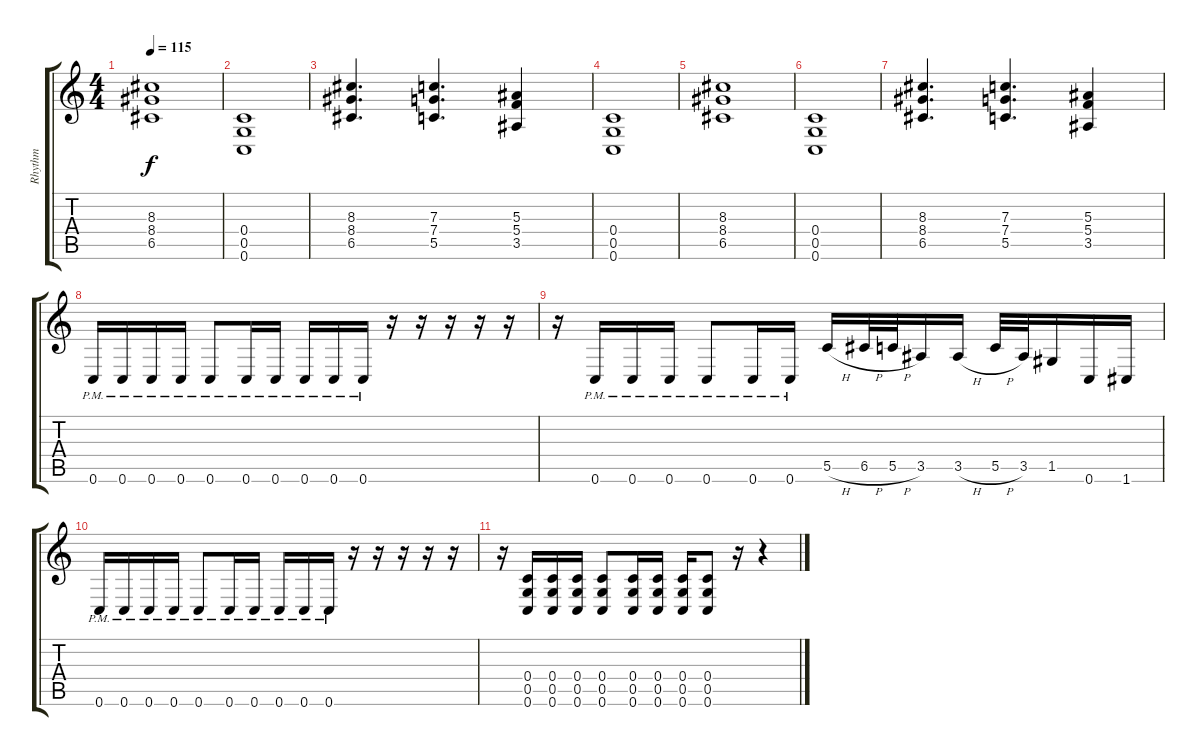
\track ("Rhythm" "Rhythm") {instrument distortionguitar}
\staff {score tabs}
\tuning (D4 A3 F3 C3 G2 C2) {hide}
\ts (4 4)
\tempo 115
\clef g2
\ks c
(8.3 8.4 6.5).1{dy f} |
(0.4 0.5 0.6).1 |
(8.3 8.4 6.5).4{d} (7.3 7.4 5.5).4{d} (5.3 5.4 3.5).4 |
(0.4 0.5 0.6).1 |
(8.3 8.4 6.5).1 |
(0.4 0.5 0.6).1 |
(8.3 8.4 6.5).4{d} (7.3 7.4 5.5).4{d} (5.3 5.4 3.5).4 |
0.6{pm}.16 0.6{pm}.16 0.6{pm}.16 0.6{pm}.16 0.6{pm}.8 0.6{pm}.16 0.6{pm}.16 0.6{pm}.16 0.6{pm}.16 0.6{pm}.16 r.16 r.16 r.16 r.16 r.16 |
r.16 0.6{pm}.16 0.6{pm}.16 0.6{pm}.16 0.6{pm}.8 0.6{pm}.16 0.6{pm}.16 5.5{h}.16 6.5{h}.32 5.5{h}.32 3.5.16 3.5{h}.16 5.5{h}.32 3.5.32 1.5.16 0.6.16 1.6.16 |
0.6{pm}.16 0.6{pm}.16 0.6{pm}.16 0.6{pm}.16 0.6{pm}.8 0.6{pm}.16 0.6{pm}.16 0.6{pm}.16 0.6{pm}.16 0.6{pm}.16 r.16 r.16 r.16 r.16 r.16 |
r.16 (0.4 0.5 0.6).16 (0.4 0.5 0.6).16 (0.4 0.5 0.6).16 (0.4 0.5 0.6).8 (0.4 0.5 0.6).16 (0.4 0.5 0.6).16 (0.4 0.5 0.6).16 (0.4 0.5 0.6).8 r.16 r.4
